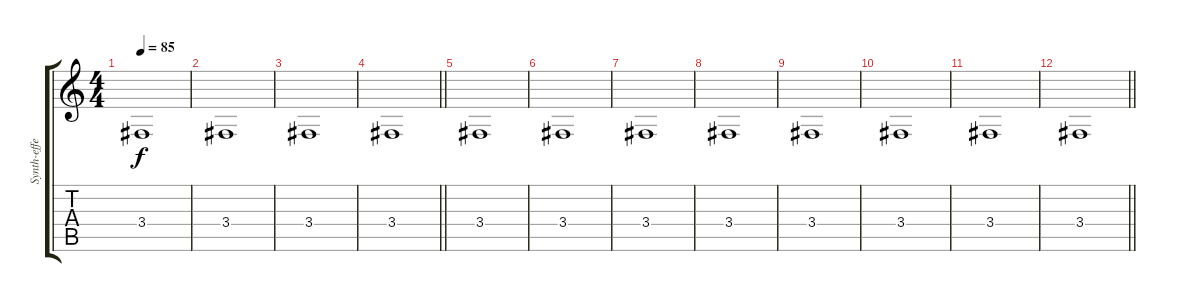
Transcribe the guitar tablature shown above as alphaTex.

\track ("Synth-effect" "Synth-effe") {instrument pad2warm}
\staff {score tabs}
\tuning (C4 C4 Ab3 Eb3 Bb2 F2) {hide}
\ts (4 4)
\tempo 85
\clef g2
\ks c
3.4.1{dy f} |
3.4.1 |
3.4.1 |
\barLineRight lightlight
3.4.1 |
3.4.1 |
3.4.1 |
3.4.1 |
3.4.1 |
3.4.1 |
3.4.1 |
3.4.1 |
\barLineRight lightlight
3.4.1
